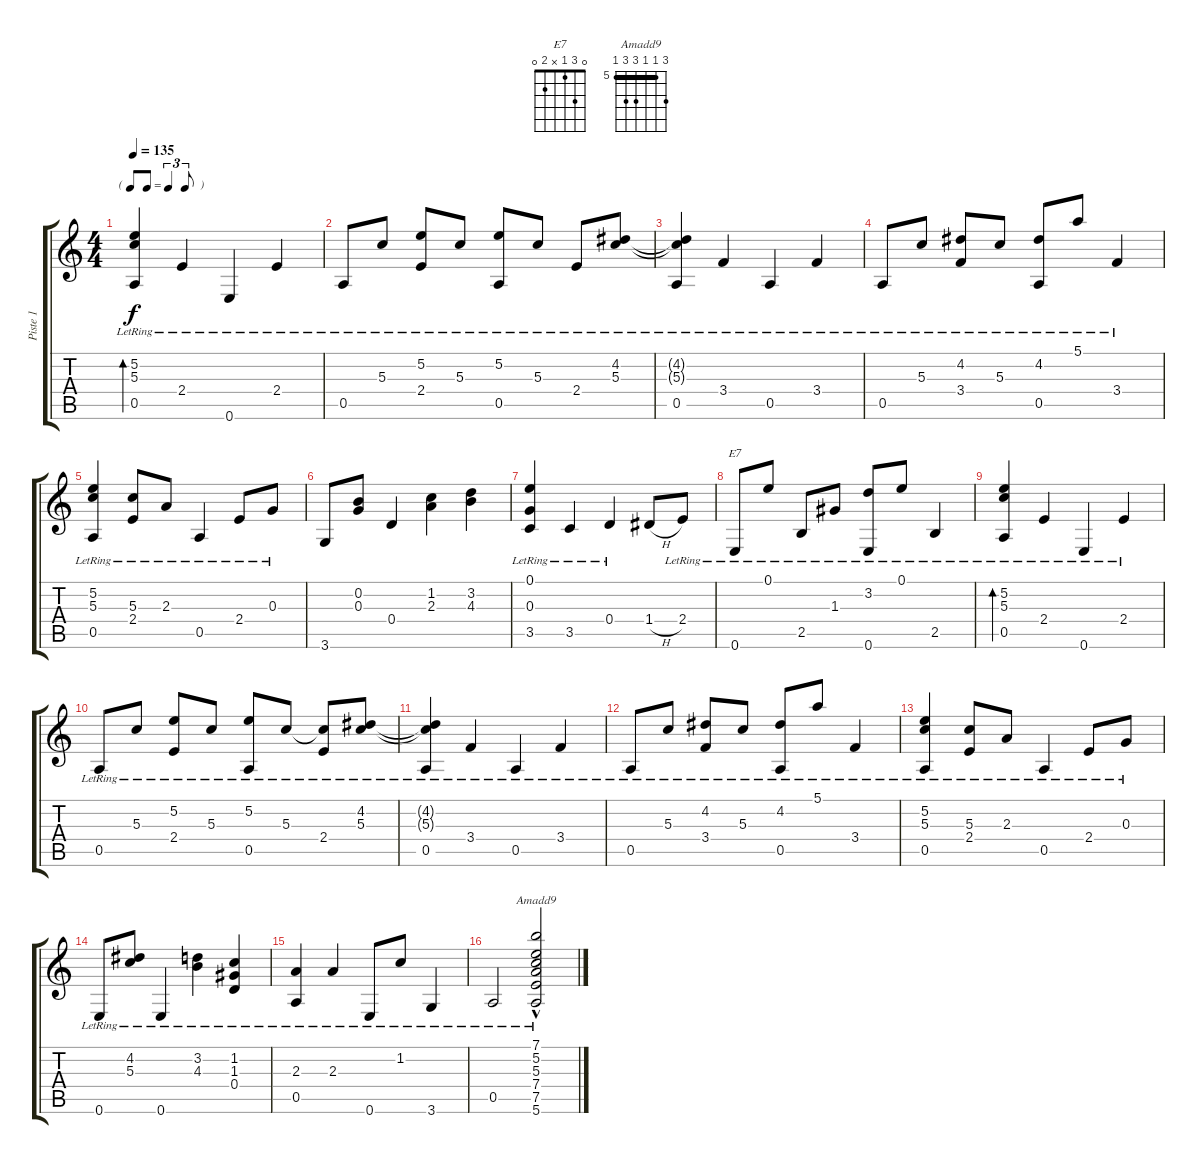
\track ("Piste 1" "Piste 1") {instrument acousticguitarnylon}
\staff {score tabs}
\tuning (E4 B3 G3 D3 A2 E2) {hide}
\chord ("E7" 0 3 1 x 2 0)
\chord ("Amadd9" 7 5 5 7 7 5) {firstfret 5 barre 5}
\ts (4 4)
\tf triplet8th
\tempo 135
\clef g2
\ks c
(5.2{lr} 5.3{lr} 0.5{lr}).4{bd 480 dy f} 2.4{lr}.4 0.6{lr}.4 2.4{lr}.4 |
0.5{lr}.8 5.3{lr}.8 (5.2{lr} 2.4{lr}).8 5.3{lr}.8 (5.2{lr} 0.5{lr}).8 5.3{lr}.8 2.4{lr}.8 (4.2{lr} 5.3{lr}).8 |
(4.2{t} 5.3{t} 0.5{lr}).4 3.4{lr}.4 0.5{lr}.4 3.4{lr}.4 |
0.5{lr}.8 5.3{lr}.8 (4.2{lr} 3.4{lr}).8 5.3{lr}.8 (4.2{lr} 0.5{lr}).8 5.1{lr}.8 3.4{lr}.4 |
(5.2{lr} 5.3{lr} 0.5{lr}).4 (5.3{lr} 2.4{lr}).8 2.3{lr}.8 0.5{lr}.4 2.4{lr}.8 0.3{lr}.8 |
3.6.8 (0.2 0.3).8 0.4.4 (1.2 2.3).4 (3.2 4.3).4 |
(0.1{lr} 0.3{lr} 3.5{lr}).4 3.5{lr}.4 0.4{lr}.4 1.4{h}.8 2.4{lr}.8 |
0.6{lr}.8{ch "E7"} 0.1{lr}.8 2.5{lr}.8 1.3{lr}.8 (3.2{lr} 0.6{lr}).8 0.1{lr}.8 2.5{lr}.4 |
(5.2{lr} 5.3{lr} 0.5{lr}).4{bd 480} 2.4{lr}.4 0.6{lr}.4 2.4{lr}.4 |
0.5{lr}.8 5.3{lr}.8 (5.2{lr} 2.4{lr}).8 5.3{lr}.8 (5.2{lr} 0.5{lr}).8 5.3{lr}.8 (5.3{t} 2.4{lr}).8 (4.2{lr} 5.3{lr}).8 |
(4.2{t} 5.3{t} 0.5{lr}).4 3.4{lr}.4 0.5{lr}.4 3.4{lr}.4 |
0.5{lr}.8 5.3{lr}.8 (4.2{lr} 3.4{lr}).8 5.3{lr}.8 (4.2{lr} 0.5{lr}).8 5.1{lr}.8 3.4{lr}.4 |
(5.2{lr} 5.3{lr} 0.5{lr}).4 (5.3{lr} 2.4{lr}).8 2.3{lr}.8 0.5{lr}.4 2.4{lr}.8 0.3{lr}.8 |
0.6{lr}.8 (4.2{lr} 5.3{lr}).8 0.6{lr}.4 (3.2{lr} 4.3{lr}).4 (1.2{lr} 1.3{lr} 0.4{lr}).4 |
(2.3{lr} 0.5{lr}).4 2.3{lr}.4 0.6{lr}.8 1.2{lr}.8 3.6{lr}.4 |
0.5{lr}.2 (7.1{lr} 5.2 5.3{hac lr} 7.4{lr} 7.5{lr} 5.6{lr}).2{ch "Amadd9"}
